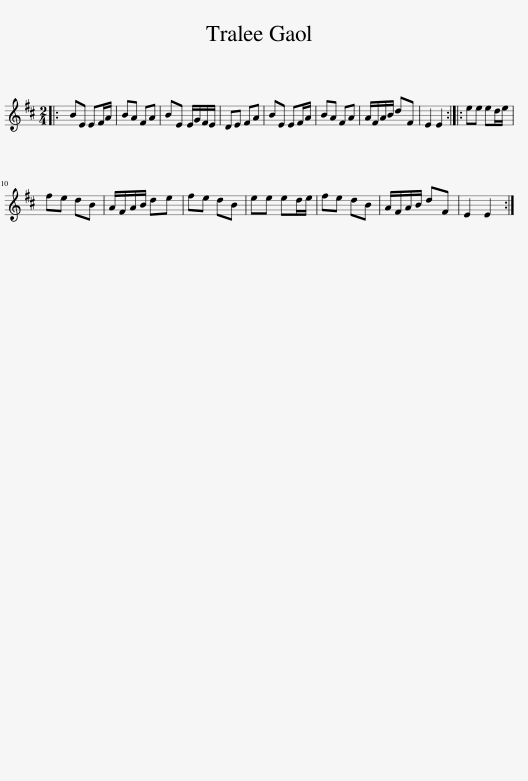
X:1
L:1/8
M:2/4
I:linebreak $
K:D
V:1 treble
V:1
|: BE EF/A/ | BA FA | BE E/G/F/E/ | DE FA | BE EF/A/ | %5
 BA FA | A/F/A/B/ dF | E2 E2 :: ee ed/e/ |$ fe dB | %10
 A/F/A/B/ de | fe dB | ee ed/e/ | fe dB | A/F/A/B/ dF | %15
 E2 E2 :| %16
